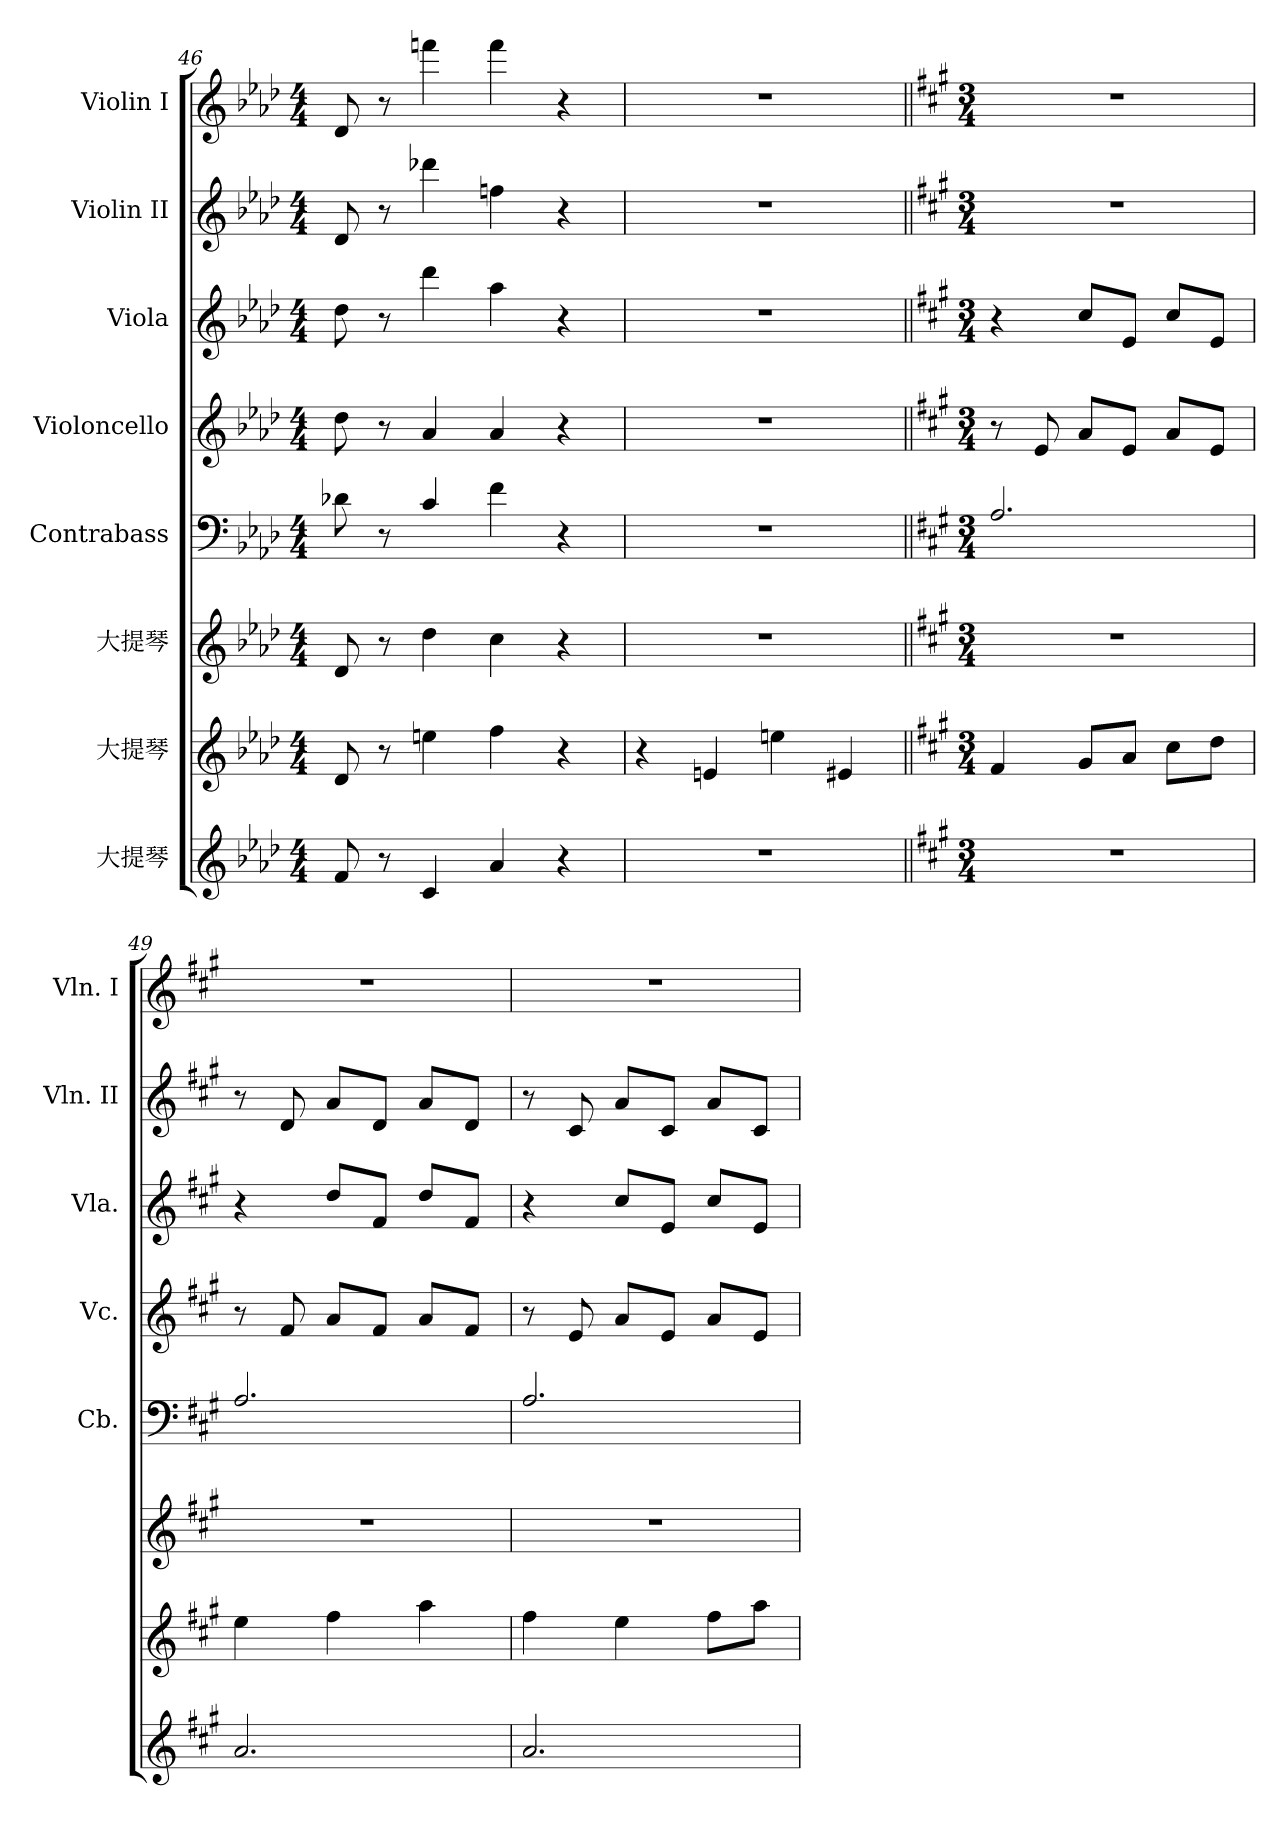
**kern	**kern	**kern	**kern	**kern	**kern	**kern	**kern
*part8	*part7	*part6	*part5	*part4	*part3	*part2	*part1
*staff8	*staff7	*staff6	*staff5	*staff4	*staff3	*staff2	*staff1
*I"大提琴	*I"大提琴	*I"大提琴	*I"Contrabass	*I"Violoncello	*I"Viola	*I"Violin II	*I"Violin I
*	*	*	*I'Cb.	*I'Vc.	*I'Vla.	*I'Vln. II	*I'Vln. I
*clefG2	*clefG2	*clefG2	*clefF4	*clefG2	*clefG2	*clefG2	*clefG2
*	*	*	*ITrd7c12	*	*	*	*
*k[b-e-a-d-]	*k[b-e-a-d-]	*k[b-e-a-d-]	*k[b-e-a-d-]	*k[b-e-a-d-]	*k[b-e-a-d-]	*k[b-e-a-d-]	*k[b-e-a-d-]
*M4/4	*M4/4	*M4/4	*M4/4	*M4/4	*M4/4	*M4/4	*M4/4
=46	=46	=46	=46	=46	=46	=46	=46
8f/	8d-/	8d-/	8D-X\	8dd-\	8dd-\	8d-/	8d-/
8r	8r	8r	8r	8r	8r	8r	8r
4c/	4een\	4dd-\	4C/	4a-/	4ddd-\	4ddd-X\	4fffn\
4a-/	4ff\	4cc\	4F\	4a-/	4aa-\	4ffn\	4fff\
4r	4r	4r	4r	4r	4r	4r	4r
=47	=47	=47	=47	=47	=47	=47	=47
1r	4r	1r	1r	1r	1r	1r	1r
.	4en/	.	.	.	.	.	.
.	4een\	.	.	.	.	.	.
.	4e#X/	.	.	.	.	.	.
=48||	=48||	=48||	=48||	=48||	=48||	=48||	=48||
*k[f#c#g#]	*k[f#c#g#]	*k[f#c#g#]	*k[f#c#g#]	*k[f#c#g#]	*k[f#c#g#]	*k[f#c#g#]	*k[f#c#g#]
*M3/4	*M3/4	*M3/4	*M3/4	*M3/4	*M3/4	*M3/4	*M3/4
2.r	4f#/	2.r	2.AA/	8r	4r	2.r	2.r
.	.	.	.	8e/	.	.	.
.	8g#/L	.	.	8a/L	8cc#/L	.	.
.	8a/J	.	.	8e/J	8e/J	.	.
.	8cc#\L	.	.	8a/L	8cc#/L	.	.
.	8dd\J	.	.	8e/J	8e/J	.	.
!!LO:PB:g=z
=49	=49	=49	=49	=49	=49	=49	=49
2.a/	4ee\	2.r	2.AA/	8r	4r	8r	2.r
.	.	.	.	8f#/	.	8d/	.
.	4ff#\	.	.	8a/L	8dd/L	8a/L	.
.	.	.	.	8f#/J	8f#/J	8d/J	.
.	4aa\	.	.	8a/L	8dd/L	8a/L	.
.	.	.	.	8f#/J	8f#/J	8d/J	.
=50	=50	=50	=50	=50	=50	=50	=50
2.a/	4ff#\	2.r	2.AA/	8r	4r	8r	2.r
.	.	.	.	8e/	.	8c#/	.
.	4ee\	.	.	8a/L	8cc#/L	8a/L	.
.	.	.	.	8e/J	8e/J	8c#/J	.
.	8ff#\L	.	.	8a/L	8cc#/L	8a/L	.
.	8aa\J	.	.	8e/J	8e/J	8c#/J	.
=	=	=	=	=	=	=	=
*-	*-	*-	*-	*-	*-	*-	*-
